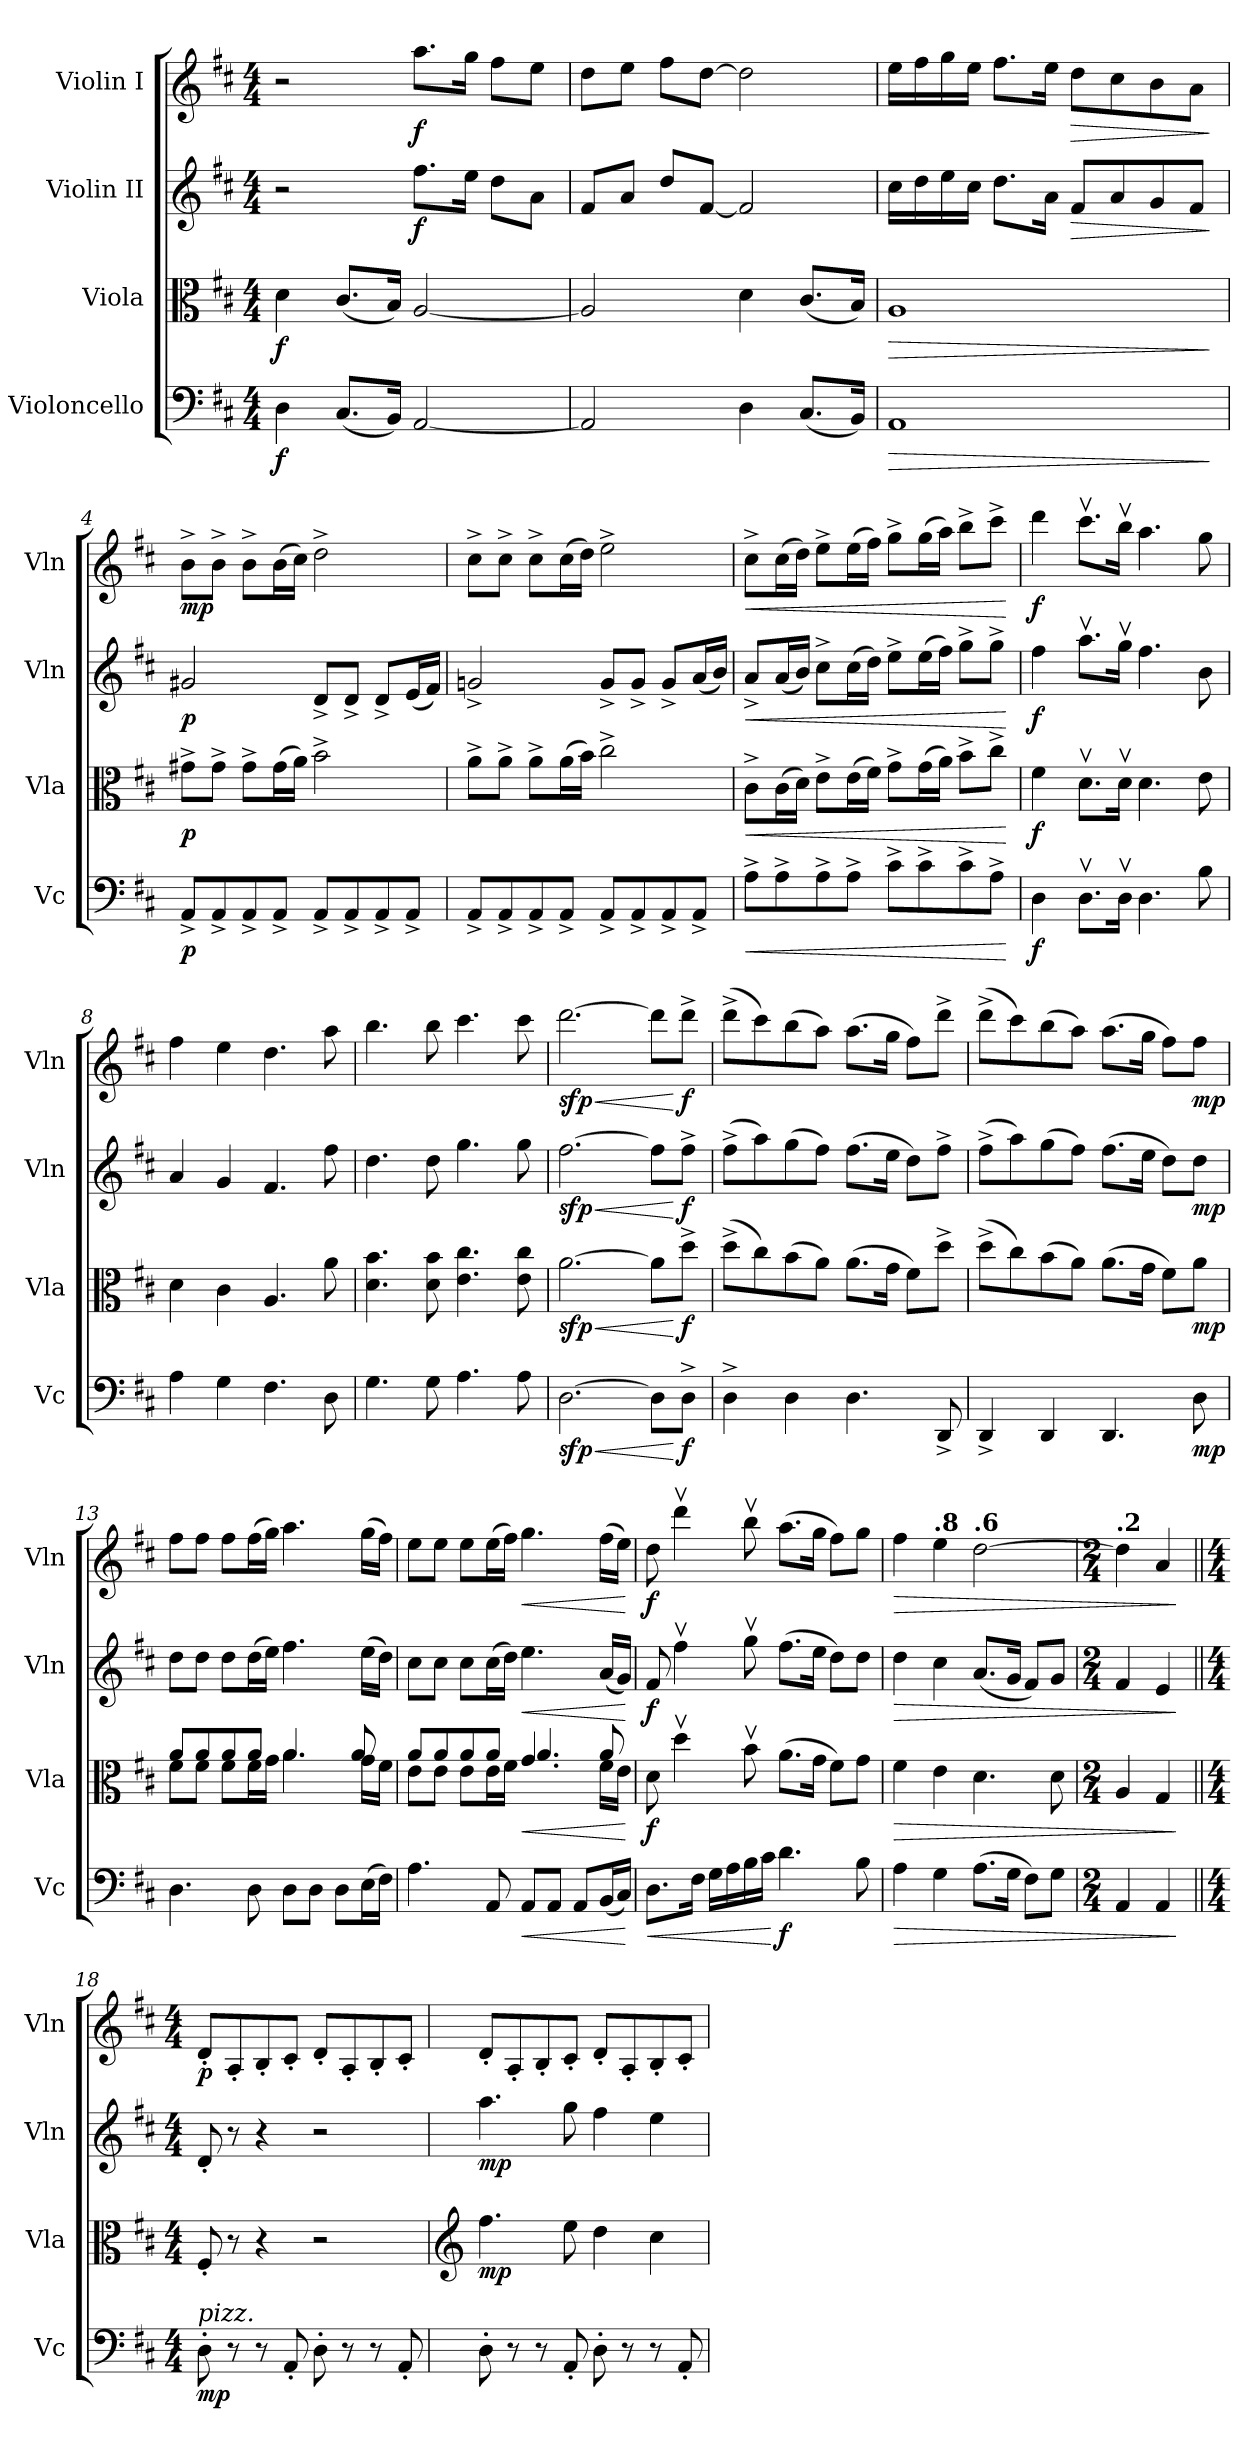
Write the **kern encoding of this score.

**kern	**dynam	**kern	**dynam	**kern	**dynam	**kern	**dynam
*part4	*part4	*part3	*part3	*part2	*part2	*part1	*part1
*staff4	*staff4	*staff3	*staff3	*staff2	*staff2	*staff1	*staff1
*I"Violoncello	*	*I"Viola	*	*I"Violin II	*	*I"Violin I	*
*I'Vc	*	*I'Vla	*	*I'Vln	*	*I'Vln	*
*clefF4	*	*clefC3	*	*clefG2	*	*clefG2	*
*k[f#c#]	*	*k[f#c#]	*	*k[f#c#]	*	*k[f#c#]	*
*M4/4	*	*M4/4	*	*M4/4	*	*M4/4	*
*MM96	*	*MM96	*	*MM96	*	*MM96	*
=1	=1	=1	=1	=1	=1	=1	=1
!	!LO:DY:b	!	!LO:DY:b	!	!	!	!
4D\	f	4d\	f	2r	.	2r	.
(<8.C#/L	.	(<8.c#/L	.	.	.	.	.
16BB/Jk)	.	16B/Jk)	.	.	.	.	.
!	!	!	!	!	!LO:DY:b	!	!LO:DY:b
[2AA/	.	[2A/	.	8.ff#\L	f	8.aa\L	f
.	.	.	.	16ee\Jk	.	16gg\Jk	.
.	.	.	.	8dd\L	.	8ff#\L	.
.	.	.	.	8a\J	.	8ee\J	.
=2	=2	=2	=2	=2	=2	=2	=2
2AA/]	.	2A/]	.	8f#/L	.	8dd\L	.
.	.	.	.	8a/J	.	8ee\J	.
.	.	.	.	8dd/L	.	8ff#\L	.
.	.	.	.	[8f#/J	.	[8dd\J	.
4D\	.	4d\	.	2f#/]	.	2dd\]	.
(<8.C#/L	.	(<8.c#/L	.	.	.	.	.
16BB/Jk)	.	16B/Jk)	.	.	.	.	.
=3	=3	=3	=3	=3	=3	=3	=3
!	!LO:HP:b	!	!LO:HP:b	!	!	!	!
1AA	>	1A	>	16cc#\LL	.	16ee\LL	.
.	.	.	.	16dd\	.	16ff#\	.
.	.	.	.	16ee\	.	16gg\	.
.	.	.	.	16cc#\JJ	.	16ee\JJ	.
.	.	.	.	8.dd\L	.	8.ff#\L	.
.	.	.	.	16a\Jk	.	16ee\Jk	.
!	!	!	!	!	!LO:HP:b	!	!LO:HP:b
.	.	.	.	8f#/L	>	8dd\L	>
.	.	.	.	8a/	.	8cc#\	.
.	.	.	.	8g/	.	8b\	.
.	.	.	.	8f#/J	.	8a\J	.
.	]	.	]	.	]	.	]
=4	=4	=4	=4	=4	=4	=4	=4
!	!LO:DY:b	!	!LO:DY:b	!	!LO:DY:b	!	!LO:DY:b
8AA^/L	p	8g#X^\L	p	2g#X/	p	8b^\L	mp
8AA^/	.	8g#^\J	.	.	.	8b^\J	.
8AA^/	.	8g#^\L	.	.	.	8b^\L	.
8AA^/J	.	(>16g#\L	.	.	.	(>16b\L	.
.	.	16a\JJ)	.	.	.	16cc#\JJ)	.
8AA^/L	.	2b^\	.	8d^/L	.	2dd^\	.
8AA^/	.	.	.	8d^/J	.	.	.
8AA^/	.	.	.	8d^/L	.	.	.
8AA^/J	.	.	.	(<16e/L	.	.	.
.	.	.	.	16f#/JJ)	.	.	.
=5	=5	=5	=5	=5	=5	=5	=5
8AA^/L	.	8a^\L	.	2gn^/	.	8cc#^\L	.
8AA^/	.	8a^\J	.	.	.	8cc#^\J	.
8AA^/	.	8a^\L	.	.	.	8cc#^\L	.
8AA^/J	.	(>16a\L	.	.	.	(>16cc#\L	.
.	.	16b\JJ)	.	.	.	16dd\JJ)	.
8AA^/L	.	2cc#^\	.	8g^/L	.	2ee^\	.
8AA^/	.	.	.	8g^/J	.	.	.
8AA^/	.	.	.	8g^/L	.	.	.
8AA^/J	.	.	.	(<16a/L	.	.	.
.	.	.	.	16b/JJ)	.	.	.
=6	=6	=6	=6	=6	=6	=6	=6
*	*	*	*	*	*	*MM96	*
!	!LO:HP:b	!	!LO:HP:b	!	!LO:HP:b	!	!LO:HP:b
8A^\L	<	8c#^\L	<	8a^/L	<	8cc#^\L	<
*	*	*	*	*	*	*MM90	*
8A^\	.	(>16c#\L	.	(<16a/L	.	(>16cc#\L	.
*	*	*	*	*	*	*MM87	*
.	.	16d\JJ)	.	16b/JJ)	.	16dd\JJ)	.
*	*	*	*	*	*	*MM84	*
8A^\	.	8e^\L	.	8cc#^\L	.	8ee^\L	.
*	*	*	*	*	*	*MM78	*
8A^\J	.	(>16e\L	.	(>16cc#\L	.	(>16ee\L	.
*	*	*	*	*	*	*MM75	*
.	.	16f#\JJ)	.	16dd\JJ)	.	16ff#\JJ)	.
*	*	*	*	*	*	*MM72	*
8c#^\L	.	8g^\L	.	8ee^\L	.	8gg^\L	.
*	*	*	*	*	*	*MM66	*
8c#^\	.	(>16g\L	.	(>16ee\L	.	(>16gg\L	.
*	*	*	*	*	*	*MM63	*
.	.	16a\JJ)	.	16ff#\JJ)	.	16aa\JJ)	.
8c#^\	.	8b^\L	.	8gg^\L	.	8bb^\L	.
8A^\J	.	8cc#^\J	.	8gg^\J	.	8ccc#^\J	.
.	[	.	[	.	[	.	[
!!LO:PB:g=z
=7	=7	=7	=7	=7	=7	=7	=7
!!LO:REH:place=s1:a:B:fs=14:t=A
*	*	*	*	*	*	*MM96	*
!	!LO:DY:b	!	!LO:DY:b	!	!LO:DY:b	!	!LO:DY:b
4D\	f	4f#\	f	4ff#\	f	4ddd\	f
8.Dv\L	.	8.dv\L	.	8.aav\L	.	8.ccc#v\L	.
16Dv\Jk	.	16dv\Jk	.	16ggv\Jk	.	16bbv\Jk	.
4.D\	.	4.d\	.	4.ff#\	.	4.aa\	.
8B\	.	8e\	.	8b\	.	8gg\	.
=8	=8	=8	=8	=8	=8	=8	=8
4A\	.	4d\	.	4a/	.	4ff#\	.
4G\	.	4c#\	.	4g/	.	4ee\	.
4.F#\	.	4.A/	.	4.f#/	.	4.dd\	.
8D\	.	8a\	.	8ff#\	.	8aa\	.
=9	=9	=9	=9	=9	=9	=9	=9
4.G\	.	4.d\ 4.b\	.	4.dd\	.	4.bb\	.
8G\	.	8d\ 8b\	.	8dd\	.	8bb\	.
4.A\	.	4.e\ 4.cc#\	.	4.gg\	.	4.ccc#\	.
8A\	.	8e\ 8cc#\	.	8gg\	.	8ccc#\	.
=10	=10	=10	=10	=10	=10	=10	=10
!	!LO:HP:b	!	!LO:HP:b	!	!LO:HP:b	!	!LO:HP:b
!	!LO:DY:n=1:b	!	!LO:DY:n=1:b	!	!LO:DY:n=1:b	!	!LO:DY:n=1:b
[2.D\	< sfp	[2.a\	< sfp	[2.ff#\	< sfp	[2.ddd\	< sfp
8D\L]	.	8a\L]	.	8ff#\L]	.	8ddd\L]	.
!	!LO:DY:n=2:b	!	!LO:DY:n=2:b	!	!LO:DY:n=2:b	!	!LO:DY:n=2:b
8D^\J	[ f	8dd^\J	[ f	8ff#^\J	[ f	8ddd^\J	[ f
=11	=11	=11	=11	=11	=11	=11	=11
4D^\	.	(>8dd^\L	.	(>8ff#^\L	.	(>8ddd^\L	.
.	.	8cc#\)	.	8aa\)	.	8ccc#\)	.
4D\	.	(>8b\	.	(>8gg\	.	(>8bb\	.
.	.	8a\J)	.	8ff#\J)	.	8aa\J)	.
4.D\	.	(>8.a\L	.	(>8.ff#\L	.	(>8.aa\L	.
.	.	16g\Jk	.	16ee\Jk	.	16gg\Jk	.
.	.	8f#\L)	.	8dd\L)	.	8ff#\L)	.
8DD^/	.	8dd^\J	.	8ff#^\J	.	8ddd^\J	.
=12	=12	=12	=12	=12	=12	=12	=12
4DD^/	.	(>8dd^\L	.	(>8ff#^\L	.	(>8ddd^\L	.
.	.	8cc#\)	.	8aa\)	.	8ccc#\)	.
4DD/	.	(>8b\	.	(>8gg\	.	(>8bb\	.
.	.	8a\J)	.	8ff#\J)	.	8aa\J)	.
4.DD/	.	(>8.a\L	.	(>8.ff#\L	.	(>8.aa\L	.
.	.	16g\Jk	.	16ee\Jk	.	16gg\Jk	.
.	.	8f#\L)	.	8dd\L)	.	8ff#\L)	.
!	!LO:DY:b	!	!LO:DY:b	!	!LO:DY:b	!	!LO:DY:b
8D\	mp	8a\J	mp	8dd\J	mp	8ff#\J	mp
=13	=13	=13	=13	=13	=13	=13	=13
*	*	*^	*	*	*	*	*
4.D\	.	8f#\L	8a/L	.	8dd\L	.	8ff#\L	.
.	.	8f#\J	8a/	.	8dd\J	.	8ff#\J	.
.	.	8f#\L	8a/	.	8dd\L	.	8ff#\L	.
8D\	.	16f#\L	8a/J	.	(>16dd\L	.	(>16ff#\L	.
.	.	16g\JJ	.	.	16ee\JJ)	.	16gg\JJ)	.
8D\L	.	4.a\	4.a/	.	4.ff#\	.	4.aa\	.
8D\J	.	.	.	.	.	.	.	.
8D\L	.	.	.	.	.	.	.	.
(>16E\L	.	16g\LL	8a/	.	(>16ee\LL	.	(>16gg\LL	.
16F#\JJ)	.	16f#\JJ	.	.	16dd\JJ)	.	16ff#\JJ)	.
=14	=14	=14	=14	=14	=14	=14	=14	=14
4.A\	.	8e\L	8a/L	.	8cc#\L	.	8ee\L	.
.	.	8e\J	8a/	.	8cc#\J	.	8ee\J	.
.	.	8e\L	8a/	.	8cc#\L	.	8ee\L	.
8AA/	.	16e\L	8a/J	.	(>16cc#\L	.	(>16ee\L	.
.	.	16f#\JJ	.	.	16dd\JJ)	.	16ff#\JJ)	.
!	!LO:HP:b	!	!	!LO:HP:b	!	!LO:HP:b	!	!LO:HP:b
8AA/L	<	4.g/	4.a/	<	4.ee\	<	4.gg\	<
8AA/J	.	.	.	.	.	.	.	.
8AA/L	.	.	.	.	.	.	.	.
(<16BB/L	.	16f#\LL	8a/	.	(<16a/LL	.	(>16ff#\LL	.
16C#/JJ)	.	16e\JJ	.	.	16g/JJ)	.	16ee\JJ)	.
*	*	*v	*v	*	*	*	*	*
.	[	.	[	.	[	.	[
!!LO:LB:g=z
=15	=15	=15	=15	=15	=15	=15	=15
!	!LO:HP:b	!	!LO:DY:b	!	!LO:DY:b	!	!LO:DY:b
8.D\L	<	8d\	f	8f#/	f	8dd\	f
.	.	4ddv\	.	4ff#v\	.	4dddv\	.
16F#\Jk	.	.	.	.	.	.	.
16G\LL	.	.	.	.	.	.	.
16A\	.	.	.	.	.	.	.
16B\	.	8bv\	.	8ggv\	.	8bbv\	.
16c#\JJ	.	.	.	.	.	.	.
!	!LO:DY:n=1:b	!	!	!	!	!	!
4.d\	[ f	(>8.a\L	.	(>8.ff#\L	.	(>8.aa\L	.
.	.	16g\Jk	.	16ee\Jk	.	16gg\Jk	.
.	.	8f#\L)	.	8dd\L)	.	8ff#\L)	.
8B\	.	8g\J	.	8dd\J	.	8gg\J	.
=16	=16	=16	=16	=16	=16	=16	=16
*	*	*	*	*	*	*MM96	*
!	!LO:HP:b	!	!LO:HP:b	!	!LO:HP:b	!	!LO:HP:b
4A\	>	4f#\	>	4dd\	>	4ff#\	>
*	*	*	*	*	*	*MM92	*
!	!	!	!	!	!	!LO:TX:a:B:t=.8	!
4G\	.	4e\	.	4cc#\	.	4ee\	.
*	*	*	*	*	*	*MM89	*
!	!	!	!	!	!	!LO:TX:a:B:t=.6	!
(>8.A\L	.	4.d\	.	(<8.a/L	.	[2dd\	.
16G\Jk	.	.	.	16g/Jk	.	.	.
8F#\L)	.	.	.	8f#/L)	.	.	.
8G\J	.	8d\	.	8g/J	.	.	.
=17	=17	=17	=17	=17	=17	=17	=17
*M2/4	*	*M2/4	*	*M2/4	*	*M2/4	*
*	*	*	*	*	*	*MM83	*
!	!	!	!	!	!	!LO:TX:a:B:t=.2	!
4AA/	.	4A/	.	4f#/	.	4dd\]	.
4AA/	.	4G/	.	4e/	.	4a/	.
.	]	.	]	.	]	.	]
=18||	=18||	=18||	=18||	=18||	=18||	=18||	=18||
!!LO:REH:place=s1:a:B:fs=14:t=B
*M4/4	*	*M4/4	*	*M4/4	*	*M4/4	*
*	*	*	*	*	*	*MM152	*
!LO:TX:a:i:t=pizz.	!	!	!	!	!	!	!
!	!LO:DY:b	!	!	!	!	!	!LO:DY:b
8D'\	mp	8F#'/	.	8d'/	.	8d'/L	p
8r	.	8r	.	8r	.	8A'/	.
8r	.	4r	.	4r	.	8B'/	.
8AA'/	.	.	.	.	.	8c#'/J	.
8D'\	.	2r	.	2r	.	8d'/L	.
8r	.	.	.	.	.	8A'/	.
8r	.	.	.	.	.	8B'/	.
8AA'/	.	.	.	.	.	8c#'/J	.
=19	=19	=19	=19	=19	=19	=19	=19
*	*	*clefG2	*	*	*	*	*
!	!	!	!LO:DY:b	!	!LO:DY:b	!	!
8D'\	.	4.ff#\	mp	4.aa\	mp	8d'/L	.
8r	.	.	.	.	.	8A'/	.
8r	.	.	.	.	.	8B'/	.
8AA'/	.	8ee\	.	8gg\	.	8c#'/J	.
8D'\	.	4dd\	.	4ff#\	.	8d'/L	.
8r	.	.	.	.	.	8A'/	.
8r	.	4cc#\	.	4ee\	.	8B'/	.
8AA'/	.	.	.	.	.	8c#'/J	.
=	=	=	=	=	=	=	=
*-	*-	*-	*-	*-	*-	*-	*-
